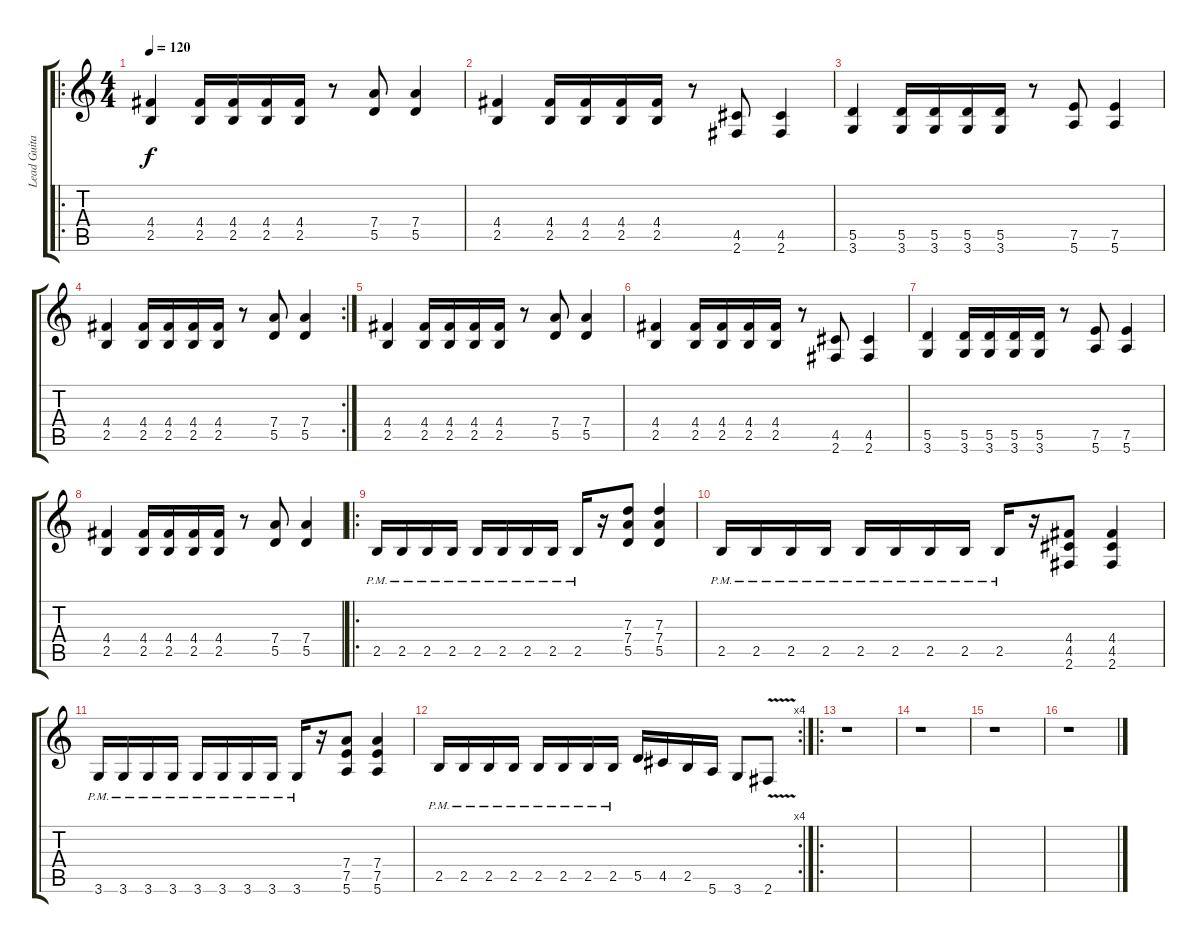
\track ("Lead Guitar" "Lead Guita") {instrument distortionguitar}
\staff {score tabs}
\tuning (E4 B3 G3 D3 A2 E2) {hide}
\ro
\ts (4 4)
\tempo 120
\clef g2
\ks c
(4.4 2.5).4{dy f} (4.4 2.5).16 (4.4 2.5).16 (4.4 2.5).16 (4.4 2.5).16 r.8 (7.4 5.5).8 (7.4 5.5).4 |
(4.4 2.5).4 (4.4 2.5).16 (4.4 2.5).16 (4.4 2.5).16 (4.4 2.5).16 r.8 (4.5 2.6).8 (4.5 2.6).4 |
(5.5 3.6).4 (5.5 3.6).16 (5.5 3.6).16 (5.5 3.6).16 (5.5 3.6).16 r.8 (7.5 5.6).8 (7.5 5.6).4 |
\rc 2
(4.4 2.5).4 (4.4 2.5).16 (4.4 2.5).16 (4.4 2.5).16 (4.4 2.5).16 r.8 (7.4 5.5).8 (7.4 5.5).4 |
(4.4 2.5).4 (4.4 2.5).16 (4.4 2.5).16 (4.4 2.5).16 (4.4 2.5).16 r.8 (7.4 5.5).8 (7.4 5.5).4 |
(4.4 2.5).4 (4.4 2.5).16 (4.4 2.5).16 (4.4 2.5).16 (4.4 2.5).16 r.8 (4.5 2.6).8 (4.5 2.6).4 |
(5.5 3.6).4 (5.5 3.6).16 (5.5 3.6).16 (5.5 3.6).16 (5.5 3.6).16 r.8 (7.5 5.6).8 (7.5 5.6).4 |
(4.4 2.5).4 (4.4 2.5).16 (4.4 2.5).16 (4.4 2.5).16 (4.4 2.5).16 r.8 (7.4 5.5).8 (7.4 5.5).4 |
\ro
2.5{pm}.16 2.5{pm}.16 2.5{pm}.16 2.5{pm}.16 2.5{pm}.16 2.5{pm}.16 2.5{pm}.16 2.5{pm}.16 2.5{pm}.16 r.16 (7.3 7.4 5.5).8 (7.3 7.4 5.5).4 |
2.5{pm}.16 2.5{pm}.16 2.5{pm}.16 2.5{pm}.16 2.5{pm}.16 2.5{pm}.16 2.5{pm}.16 2.5{pm}.16 2.5{pm}.16 r.16 (4.4 4.5 2.6).8 (4.4 4.5 2.6).4 |
3.6{pm}.16 3.6{pm}.16 3.6{pm}.16 3.6{pm}.16 3.6{pm}.16 3.6{pm}.16 3.6{pm}.16 3.6{pm}.16 3.6{pm}.16 r.16 (7.4 7.5 5.6).8 (7.4 7.5 5.6).4 |
\rc 4
2.5{pm}.16 2.5{pm}.16 2.5{pm}.16 2.5{pm}.16 2.5{pm}.16 2.5{pm}.16 2.5{pm}.16 2.5{pm}.16 5.5.16 4.5.16 2.5.16 5.6.16 3.6.8 2.6{v}.8 |
\ro
r.1 |
r.1 |
r.1 |
r.1
